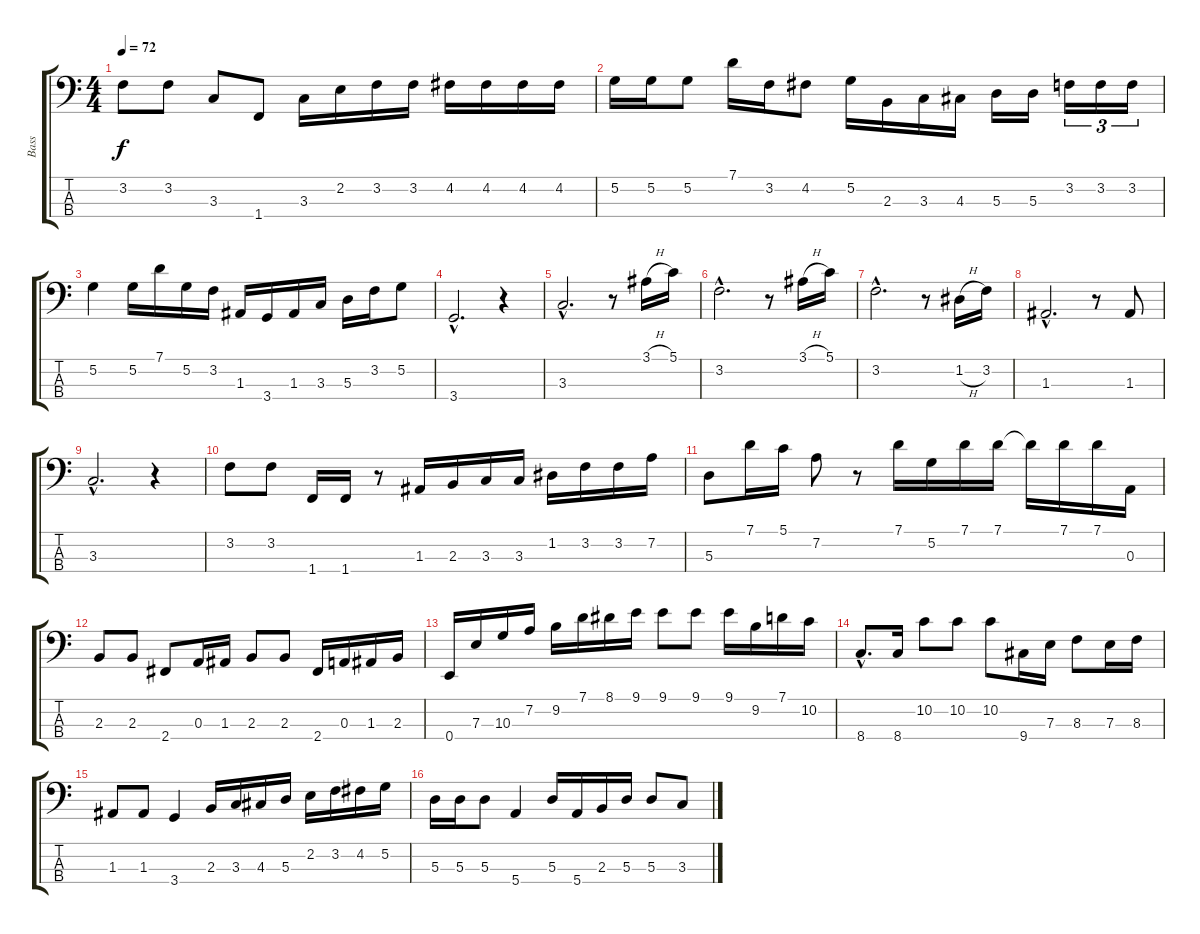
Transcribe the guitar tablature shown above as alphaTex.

\track ("Bass" "Bass") {instrument electricbassfinger}
\staff {score tabs}
\tuning (G2 D2 A1 E1) {hide}
\ts (4 4)
\tempo 72
\clef f4
\ks c
3.2.8{dy f} 3.2.8 3.3.8 1.4.8 3.3.16 2.2.16 3.2.16 3.2.16 4.2.16 4.2.16 4.2.16 4.2.16 |
5.2.16 5.2.16 5.2.8 7.1.16 3.2.16 4.2.8 5.2.16 2.3.16 3.3.16 4.3.16 5.3.16 5.3.16 3.2.16{tu (3 2)} 3.2.16{tu (3 2)} 3.2.16{tu (3 2)} |
5.2.4 5.2.16 7.1.16 5.2.16 3.2.16 1.3.16 3.4.16 1.3.16 3.3.16 5.3.16 3.2.16 5.2.8 |
3.4{hac}.2{d} r.4 |
3.3{hac}.2{d} r.8 3.1{h}.16 5.1.16 |
3.2{hac}.2{d} r.8 3.1{h}.16 5.1.16 |
3.2{hac}.2{d} r.8 1.2{h}.16 3.2.16 |
1.3{hac}.2{d} r.8 1.3.8 |
3.3{hac}.2{d} r.4 |
3.2.8 3.2.8 1.4.16 1.4.16 r.8 1.3.16 2.3.16 3.3.16 3.3.16 1.2.16 3.2.16 3.2.16 7.2.16 |
5.3.8 7.1.16 5.1.16 7.2.8 r.8 7.1.16 5.2.16 7.1.16 7.1.16 7.1{t}.16 7.1.16 7.1.16 0.3.16 |
2.3.8 2.3.8 2.4.8 0.3.16 1.3.16 2.3.8 2.3.8 2.4.16 0.3.16 1.3.16 2.3.16 |
0.4.16 7.3.16 10.3.16 7.2.16 9.2.16 7.1.16 8.1.16 9.1.16 9.1.8 9.1.8 9.1.16 9.2.16 7.1.16 10.2.16 |
8.4{hac}.8{d} 8.4.16 10.2.8 10.2.8 10.2.8 9.4.16 7.3.16 8.3.8 7.3.16 8.3.16 |
1.3.8 1.3.8 3.4.4 2.3.16 3.3.16 4.3.16 5.3.16 2.2.16 3.2.16 4.2.16 5.2.16 |
5.3.16 5.3.16 5.3.8 5.4.4 5.3.16 5.4.16 2.3.16 5.3.16 5.3.8 3.3.8
